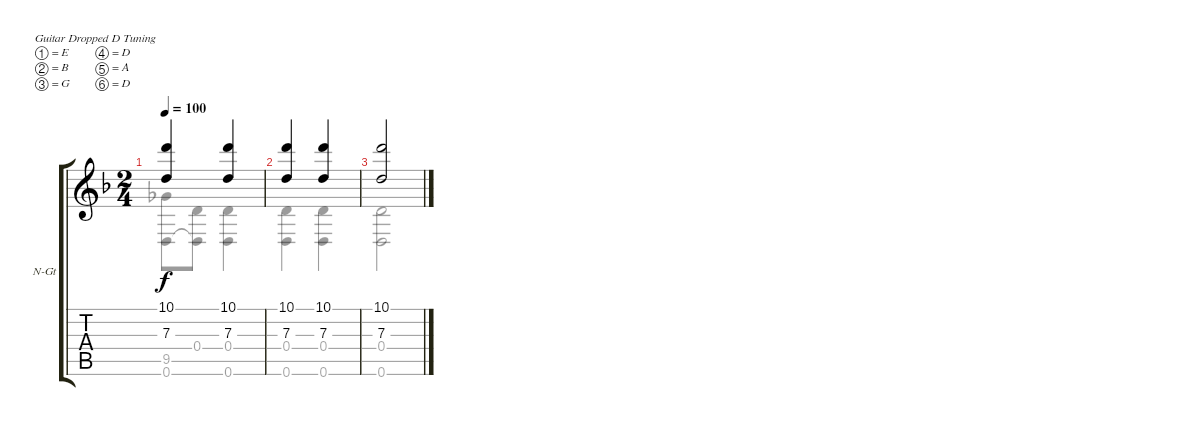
\bracketExtendMode groupsimilarinstruments
\firstSystemTrackNameOrientation horizontal
\otherSystemsTrackNameOrientation horizontal
\track ("Guitar 1" "N-Gt") {instrument acousticguitarnylon}
\staff {score tabs}
\tuning (E4 B3 G3 D3 A2 D2)
\voice
\ts (2 4)
\tempo 100
\clef g2
\ks f
(10.1 7.3).4{dy f} (10.1 7.3).4 |
(10.1 7.3).4 (10.1 7.3).4 |
(10.1 7.3).2
\voice
\clef g2
\ottava regular
\simile none
\ks f
(9.5 0.6).8{dy f} (0.4 0.6{t}).8 (0.4 0.6).4 |
(0.4 0.6).4 (0.4 0.6).4 |
(0.4 0.6).2
